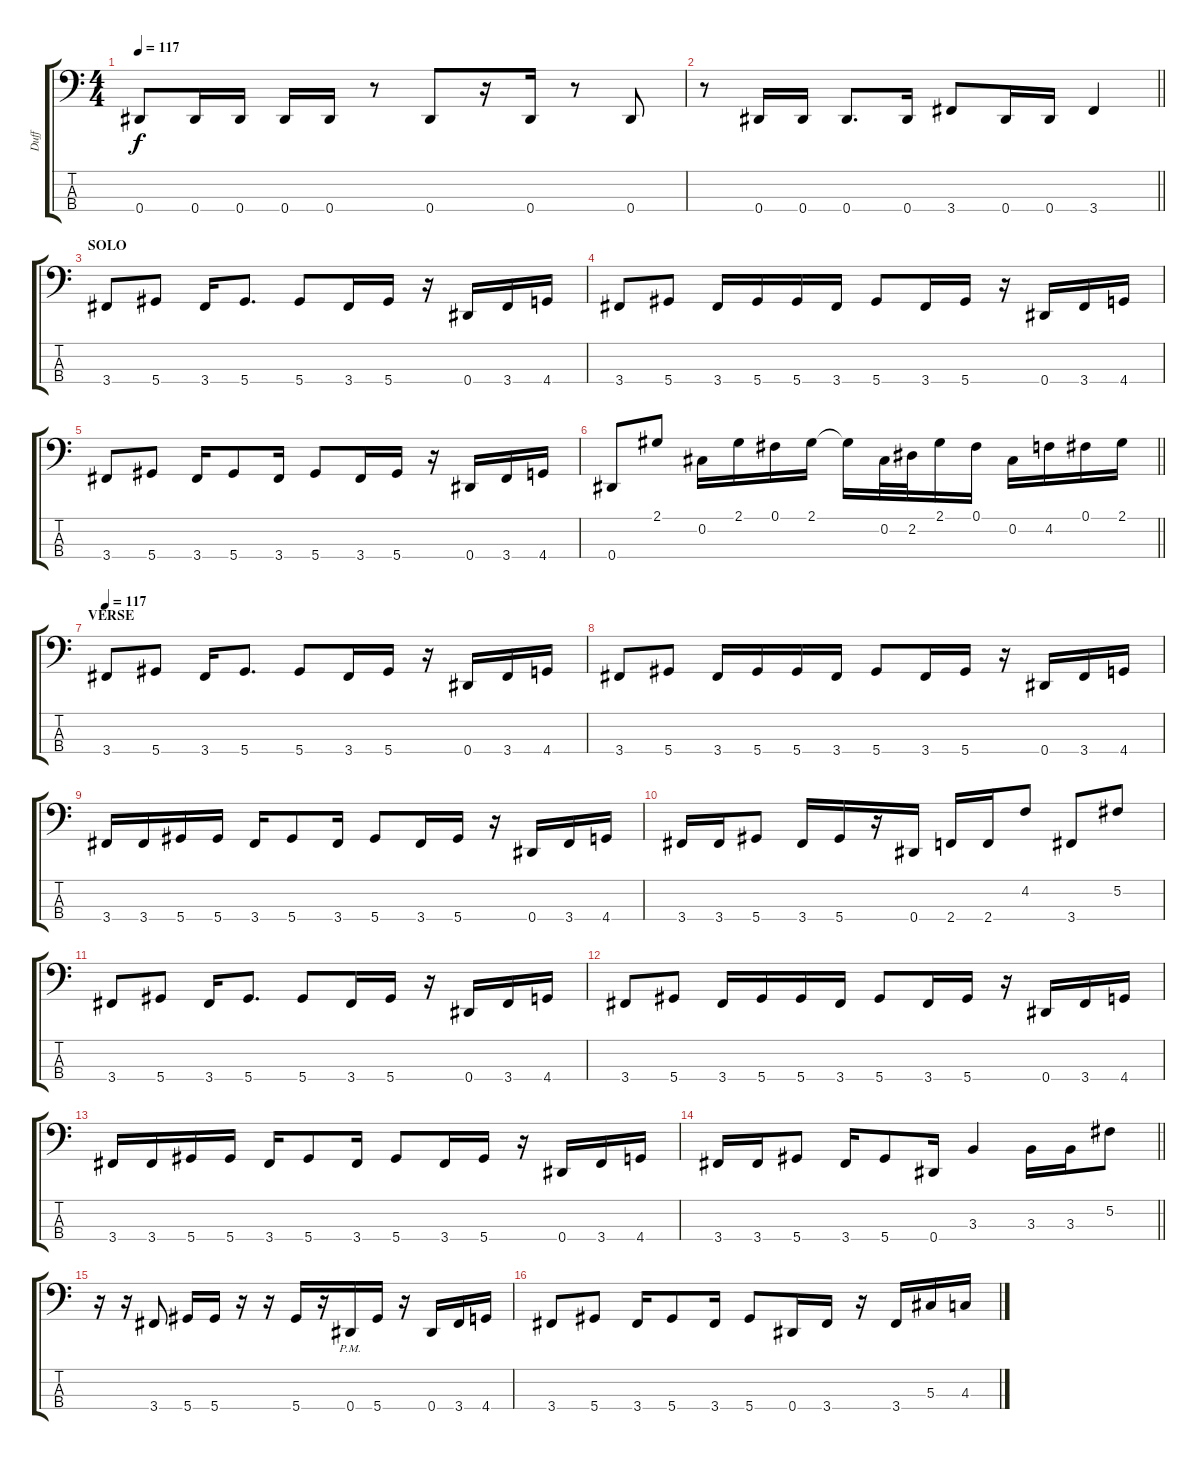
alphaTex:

\track ("Duff" "Duff") {instrument electricbassfinger}
\staff {score tabs}
\tuning (Gb2 Db2 Ab1 Eb1) {hide}
\ts (4 4)
\tempo 117
\clef f4
\ks c
0.4{t}.8{dy f} 0.4.16 0.4.16 0.4.16 0.4.16 r.8 0.4.8 r.16 0.4.16 r.8 0.4.8 |
\barLineRight lightlight
r.8 0.4.16 0.4.16 0.4.8{d} 0.4.16 3.4.8 0.4.16 0.4.16 3.4.4 |
\section ("" "SOLO")
3.4.8 5.4.8 3.4.16 5.4.8{d} 5.4.8 3.4.16 5.4.16 r.16 0.4.16 3.4.16 4.4.16 |
3.4.8 5.4.8 3.4.16 5.4.16 5.4.16 3.4.16 5.4.8 3.4.16 5.4.16 r.16 0.4.16 3.4.16 4.4.16 |
3.4.8 5.4.8 3.4.16 5.4.8 3.4.16 5.4.8 3.4.16 5.4.16 r.16 0.4.16 3.4.16 4.4.16 |
\barLineRight lightlight
0.4.8 2.1.8 0.2.16 2.1.16 0.1.16 2.1.16 2.1{t}.16 0.2.32 2.2.32 2.1.16 0.1.16 0.2.16 4.2.16 0.1.16 2.1.16 |
\section ("" "VERSE")
\tempo 117
3.4.8 5.4.8 3.4.16 5.4.8{d} 5.4.8 3.4.16 5.4.16 r.16 0.4.16 3.4.16 4.4.16 |
3.4.8 5.4.8 3.4.16 5.4.16 5.4.16 3.4.16 5.4.8 3.4.16 5.4.16 r.16 0.4.16 3.4.16 4.4.16 |
3.4.16 3.4.16 5.4.16 5.4.16 3.4.16 5.4.8 3.4.16 5.4.8 3.4.16 5.4.16 r.16 0.4.16 3.4.16 4.4.16 |
3.4.16 3.4.16 5.4.8 3.4.16 5.4.16 r.16 0.4.16 2.4.16 2.4.16 4.2.8 3.4.8 5.2.8 |
3.4.8 5.4.8 3.4.16 5.4.8{d} 5.4.8 3.4.16 5.4.16 r.16 0.4.16 3.4.16 4.4.16 |
3.4.8 5.4.8 3.4.16 5.4.16 5.4.16 3.4.16 5.4.8 3.4.16 5.4.16 r.16 0.4.16 3.4.16 4.4.16 |
3.4.16 3.4.16 5.4.16 5.4.16 3.4.16 5.4.8 3.4.16 5.4.8 3.4.16 5.4.16 r.16 0.4.16 3.4.16 4.4.16 |
\barLineRight lightlight
3.4.16 3.4.16 5.4.8 3.4.16 5.4.8 0.4.16 3.3.4 3.3.16 3.3.16 5.2.8 |
r.16 r.16 3.4.8 5.4.16 5.4.16 r.16 r.16 5.4.16 r.16 0.4{pm}.16 5.4.16 r.16 0.4.16 3.4.16 4.4.16 |
3.4.8 5.4.8 3.4.16 5.4.8 3.4.16 5.4.8 0.4.16 3.4.16 r.16 3.4.16 5.3.16 4.3.16
